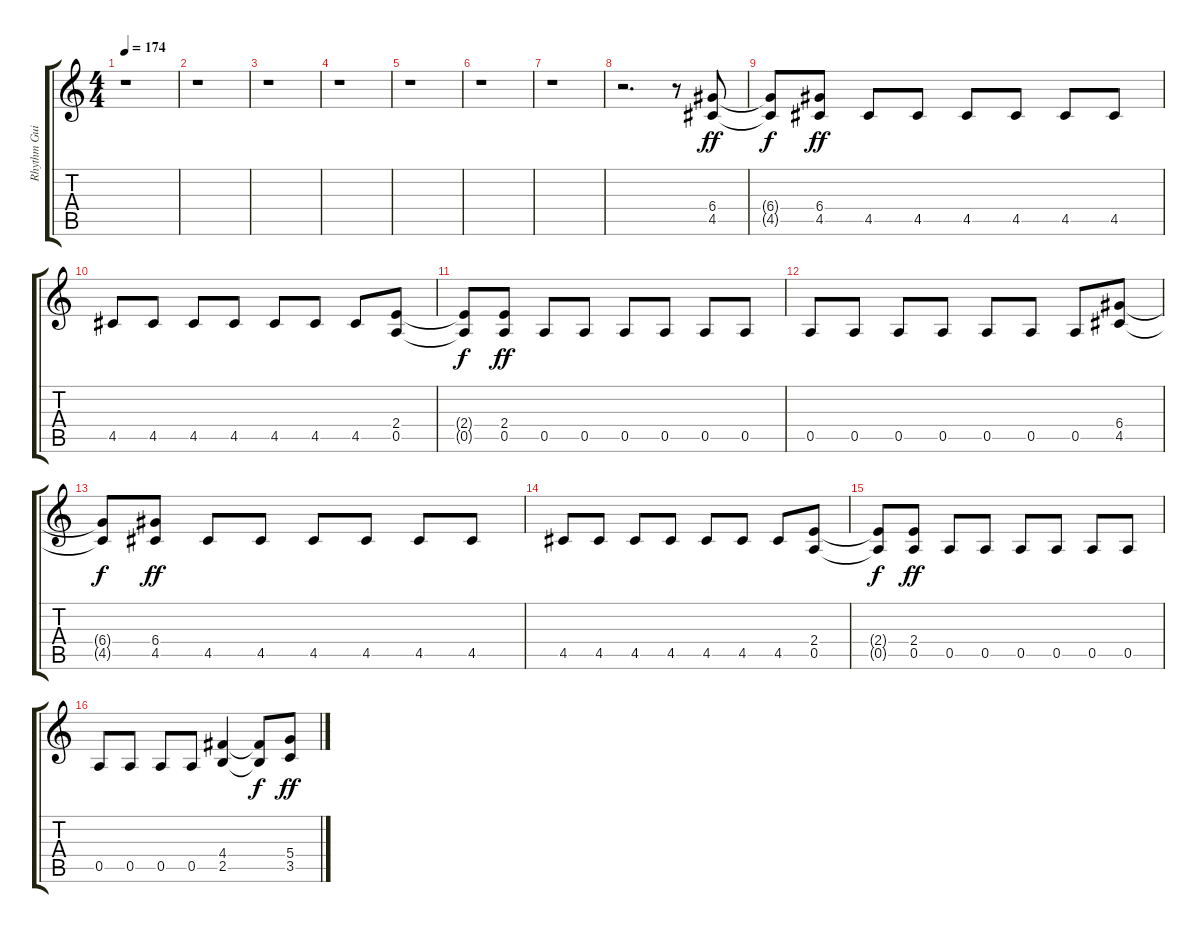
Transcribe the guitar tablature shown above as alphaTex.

\track ("Rhythm Guitar " "Rhythm Gui") {instrument overdrivenguitar}
\staff {score tabs}
\tuning (E4 B3 G3 D3 A2 E2) {hide}
\ts (4 4)
\tempo 174
\clef g2
\ks c
r.1{dy ff} |
r.1 |
r.1 |
r.1 |
r.1 |
r.1 |
r.1 |
r.2{d} r.8 (6.4 4.5).8 |
(6.4{t} 4.5{t}).8{dy f} (6.4 4.5).8{dy ff} 4.5.8 4.5.8 4.5.8 4.5.8 4.5.8 4.5.8 |
4.5.8 4.5.8 4.5.8 4.5.8 4.5.8 4.5.8 4.5.8 (2.4 0.5).8 |
(2.4{t} 0.5{t}).8{dy f} (2.4 0.5).8{dy ff} 0.5.8 0.5.8 0.5.8 0.5.8 0.5.8 0.5.8 |
0.5.8 0.5.8 0.5.8 0.5.8 0.5.8 0.5.8 0.5.8 (6.4 4.5).8 |
(6.4{t} 4.5{t}).8{dy f} (6.4 4.5).8{dy ff} 4.5.8 4.5.8 4.5.8 4.5.8 4.5.8 4.5.8 |
4.5.8 4.5.8 4.5.8 4.5.8 4.5.8 4.5.8 4.5.8 (2.4 0.5).8 |
(2.4{t} 0.5{t}).8{dy f} (2.4 0.5).8{dy ff} 0.5.8 0.5.8 0.5.8 0.5.8 0.5.8 0.5.8 |
0.5.8 0.5.8 0.5.8 0.5.8 (4.4 2.5).4 (4.4{t} 2.5{t}).8{dy f} (5.4 3.5).8{dy ff}
